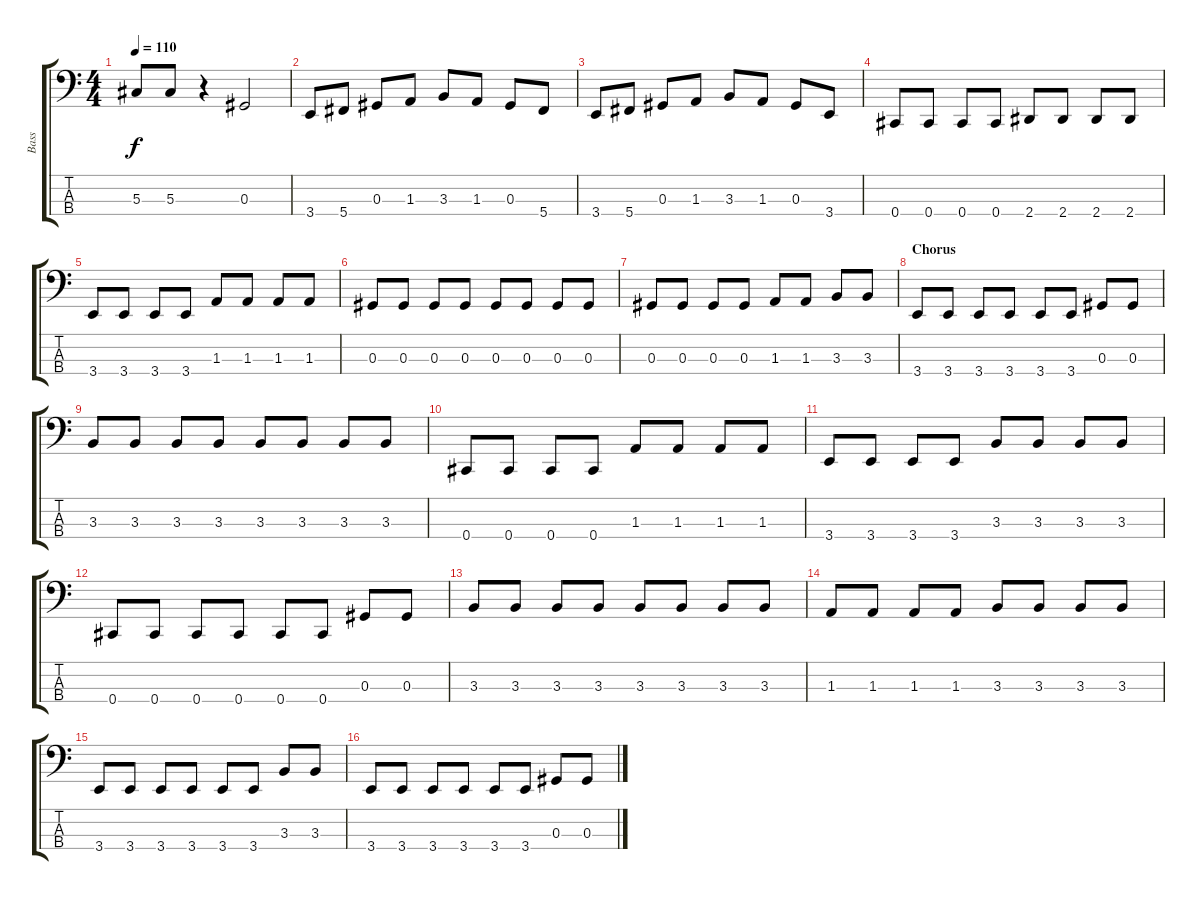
\track ("Bass" "Bass") {instrument electricbassfinger}
\staff {score tabs}
\tuning (Gb2 Db2 Ab1 Db1) {hide}
\ts (4 4)
\tempo 110
\clef f4
\ks c
5.3.8{dy f} 5.3.8 r.4 0.3.2 |
3.4.8 5.4.8 0.3.8 1.3.8 3.3.8 1.3.8 0.3.8 5.4.8 |
3.4.8 5.4.8 0.3.8 1.3.8 3.3.8 1.3.8 0.3.8 3.4.8 |
0.4.8 0.4.8 0.4.8 0.4.8 2.4.8 2.4.8 2.4.8 2.4.8 |
3.4.8 3.4.8 3.4.8 3.4.8 1.3.8 1.3.8 1.3.8 1.3.8 |
0.3.8 0.3.8 0.3.8 0.3.8 0.3.8 0.3.8 0.3.8 0.3.8 |
0.3.8 0.3.8 0.3.8 0.3.8 1.3.8 1.3.8 3.3.8 3.3.8 |
\section ("" "Chorus")
3.4.8 3.4.8 3.4.8 3.4.8 3.4.8 3.4.8 0.3.8 0.3.8 |
3.3.8 3.3.8 3.3.8 3.3.8 3.3.8 3.3.8 3.3.8 3.3.8 |
0.4.8 0.4.8 0.4.8 0.4.8 1.3.8 1.3.8 1.3.8 1.3.8 |
3.4.8 3.4.8 3.4.8 3.4.8 3.3.8 3.3.8 3.3.8 3.3.8 |
0.4.8 0.4.8 0.4.8 0.4.8 0.4.8 0.4.8 0.3.8 0.3.8 |
3.3.8 3.3.8 3.3.8 3.3.8 3.3.8 3.3.8 3.3.8 3.3.8 |
1.3.8 1.3.8 1.3.8 1.3.8 3.3.8 3.3.8 3.3.8 3.3.8 |
3.4.8 3.4.8 3.4.8 3.4.8 3.4.8 3.4.8 3.3.8 3.3.8 |
3.4.8 3.4.8 3.4.8 3.4.8 3.4.8 3.4.8 0.3.8 0.3.8
